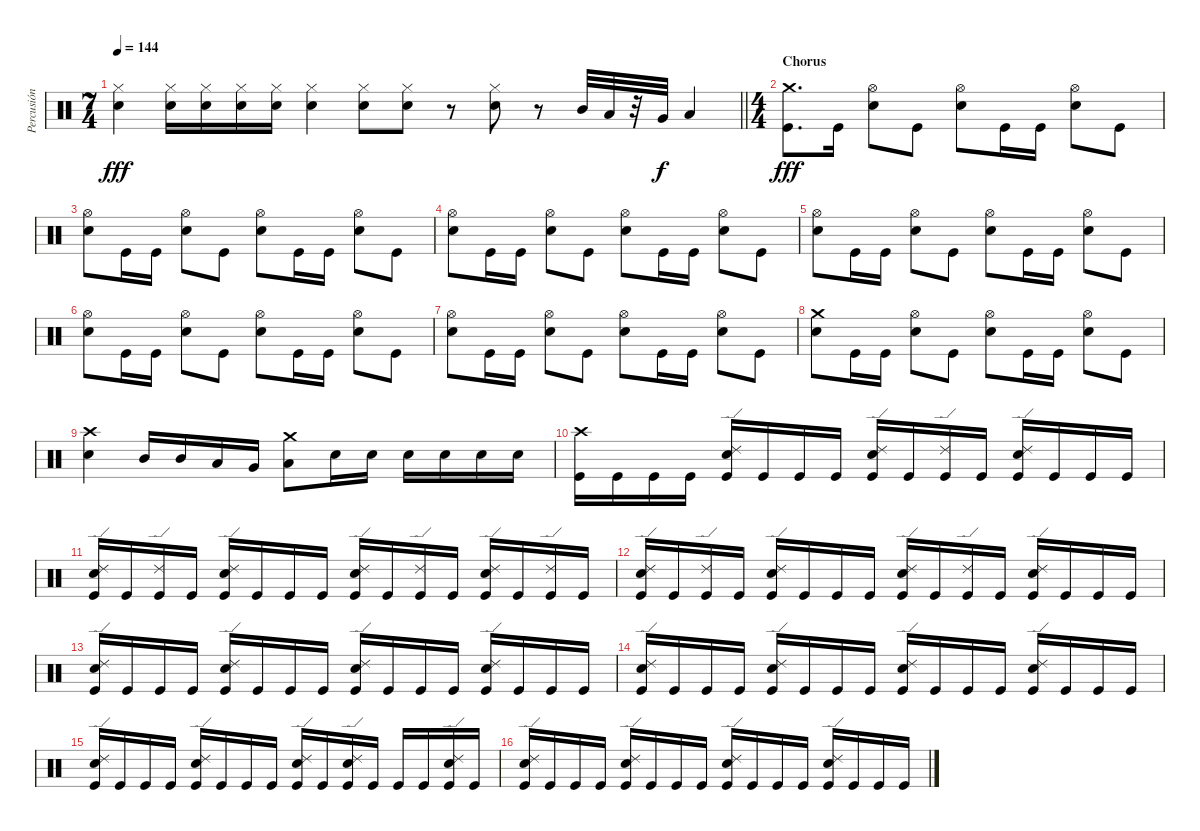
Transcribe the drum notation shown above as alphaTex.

\track ("Percusión" "Percusión") {instrument percussion}
\staff {score}
\articulation defaults
\ts (7 4)
\tempo 144
\clef neutral
\barLineRight lightlight
\ks c
("Hi-Hat (closed)" "Electric Snare (hit)").4{dy fff} ("Electric Snare (hit)" "Hi-Hat (closed)").16 ("Electric Snare (hit)" "Hi-Hat (closed)").16 ("Electric Snare (hit)" "Hi-Hat (closed)").16 ("Electric Snare (hit)" "Hi-Hat (closed)").16 ("Hi-Hat (closed)" "Electric Snare (hit)").4 ("Electric Snare (hit)" "Hi-Hat (closed)").8 ("Electric Snare (hit)" "Hi-Hat (closed)").8 r.8 ("Electric Snare (hit)" "Hi-Hat (closed)").8 r.8 "Mid Tom (hit)".32 "Low Tom (hit)".32 r.32 "Very Low Tom (hit)".32{dy f} "Low Tom (hit)".4 |
\ts (4 4)
\section ("" "Chorus")
("Crash medium (hit)" "Kick (hit)").8{d dy fff} "Kick (hit)".16 ("Hi-Hat (open)" "Electric Snare (hit)").8 "Kick (hit)".8 ("Hi-Hat (open)" "Electric Snare (hit)").8 "Kick (hit)".16 "Kick (hit)".16 ("Hi-Hat (open)" "Electric Snare (hit)").8 "Kick (hit)".8 |
("Hi-Hat (open)" "Electric Snare (hit)").8 "Kick (hit)".16 "Kick (hit)".16 ("Hi-Hat (open)" "Electric Snare (hit)").8 "Kick (hit)".8 ("Hi-Hat (open)" "Electric Snare (hit)").8 "Kick (hit)".16 "Kick (hit)".16 ("Hi-Hat (open)" "Electric Snare (hit)").8 "Kick (hit)".8 |
("Hi-Hat (open)" "Electric Snare (hit)").8 "Kick (hit)".16 "Kick (hit)".16 ("Hi-Hat (open)" "Electric Snare (hit)").8 "Kick (hit)".8 ("Hi-Hat (open)" "Electric Snare (hit)").8 "Kick (hit)".16 "Kick (hit)".16 ("Hi-Hat (open)" "Electric Snare (hit)").8 "Kick (hit)".8 |
("Hi-Hat (open)" "Electric Snare (hit)").8 "Kick (hit)".16 "Kick (hit)".16 ("Hi-Hat (open)" "Electric Snare (hit)").8 "Kick (hit)".8 ("Hi-Hat (open)" "Electric Snare (hit)").8 "Kick (hit)".16 "Kick (hit)".16 ("Hi-Hat (open)" "Electric Snare (hit)").8 "Kick (hit)".8 |
("Hi-Hat (open)" "Electric Snare (hit)").8 "Kick (hit)".16 "Kick (hit)".16 ("Hi-Hat (open)" "Electric Snare (hit)").8 "Kick (hit)".8 ("Hi-Hat (open)" "Electric Snare (hit)").8 "Kick (hit)".16 "Kick (hit)".16 ("Hi-Hat (open)" "Electric Snare (hit)").8 "Kick (hit)".8 |
("Hi-Hat (open)" "Electric Snare (hit)").8 "Kick (hit)".16 "Kick (hit)".16 ("Hi-Hat (open)" "Electric Snare (hit)").8 "Kick (hit)".8 ("Hi-Hat (open)" "Electric Snare (hit)").8 "Kick (hit)".16 "Kick (hit)".16 ("Hi-Hat (open)" "Electric Snare (hit)").8 "Kick (hit)".8 |
("Crash medium (hit)" "Electric Snare (hit)").8 "Kick (hit)".16 "Kick (hit)".16 ("Hi-Hat (open)" "Electric Snare (hit)").8 "Kick (hit)".8 ("Hi-Hat (open)" "Electric Snare (hit)").8 "Kick (hit)".16 "Kick (hit)".16 ("Hi-Hat (open)" "Electric Snare (hit)").8 "Kick (hit)".8 |
("Crash high (hit)" "Electric Snare (hit)").4 "Mid Tom (hit)".16 "Mid Tom (hit)".16 "Low Tom (hit)".16 "Very Low Tom (hit)".16 ("Crash medium (hit)" "Low Floor Tom (hit)").8 "Electric Snare (hit)".16 "Electric Snare (hit)".16 "Electric Snare (hit)".16 "Electric Snare (hit)".16 "Electric Snare (hit)".16 "Electric Snare (hit)".16 |
("Crash high (hit)" "Kick (hit)").16 "Kick (hit)".16 "Kick (hit)".16 "Kick (hit)".16 ("Electric Snare (hit)" "Ride (edge) 2" "Kick (hit)").16 "Kick (hit)".16 "Kick (hit)".16 "Kick (hit)".16 ("Ride (edge) 2" "Electric Snare (hit)" "Kick (hit)").16 "Kick (hit)".16 ("Ride (edge) 2" "Kick (hit)").16 "Kick (hit)".16 ("Electric Snare (hit)" "Ride (edge) 2" "Kick (hit)").16 "Kick (hit)".16 "Kick (hit)".16 "Kick (hit)".16 |
("Electric Snare (hit)" "Ride (edge) 2" "Kick (hit)").16 "Kick (hit)".16 ("Ride (edge) 2" "Kick (hit)").16 "Kick (hit)".16 ("Electric Snare (hit)" "Ride (edge) 2" "Kick (hit)").16 "Kick (hit)".16 "Kick (hit)".16 "Kick (hit)".16 ("Electric Snare (hit)" "Ride (edge) 2" "Kick (hit)").16 "Kick (hit)".16 ("Ride (edge) 2" "Kick (hit)").16 "Kick (hit)".16 ("Electric Snare (hit)" "Ride (edge) 2" "Kick (hit)").16 "Kick (hit)".16 ("Ride (edge) 2" "Kick (hit)").16 "Kick (hit)".16 |
("Electric Snare (hit)" "Ride (edge) 2" "Kick (hit)").16 "Kick (hit)".16 ("Ride (edge) 2" "Kick (hit)").16 "Kick (hit)".16 ("Electric Snare (hit)" "Ride (edge) 2" "Kick (hit)").16 "Kick (hit)".16 "Kick (hit)".16 "Kick (hit)".16 ("Ride (edge) 2" "Electric Snare (hit)" "Kick (hit)").16 "Kick (hit)".16 ("Ride (edge) 2" "Kick (hit)").16 "Kick (hit)".16 ("Electric Snare (hit)" "Ride (edge) 2" "Kick (hit)").16 "Kick (hit)".16 "Kick (hit)".16 "Kick (hit)".16 |
("Electric Snare (hit)" "Ride (edge) 2" "Kick (hit)").16 "Kick (hit)".16 "Kick (hit)".16 "Kick (hit)".16 ("Electric Snare (hit)" "Ride (edge) 2" "Kick (hit)").16 "Kick (hit)".16 "Kick (hit)".16 "Kick (hit)".16 ("Electric Snare (hit)" "Ride (edge) 2" "Kick (hit)").16 "Kick (hit)".16 "Kick (hit)".16 "Kick (hit)".16 ("Electric Snare (hit)" "Ride (edge) 2" "Kick (hit)").16 "Kick (hit)".16 "Kick (hit)".16 "Kick (hit)".16 |
("Electric Snare (hit)" "Ride (edge) 2" "Kick (hit)").16 "Kick (hit)".16 "Kick (hit)".16 "Kick (hit)".16 ("Electric Snare (hit)" "Ride (edge) 2" "Kick (hit)").16 "Kick (hit)".16 "Kick (hit)".16 "Kick (hit)".16 ("Electric Snare (hit)" "Ride (edge) 2" "Kick (hit)").16 "Kick (hit)".16 "Kick (hit)".16 "Kick (hit)".16 ("Electric Snare (hit)" "Ride (edge) 2" "Kick (hit)").16 "Kick (hit)".16 "Kick (hit)".16 "Kick (hit)".16 |
("Electric Snare (hit)" "Ride (edge) 2" "Kick (hit)").16 "Kick (hit)".16 "Kick (hit)".16 "Kick (hit)".16 ("Electric Snare (hit)" "Ride (edge) 2" "Kick (hit)").16 "Kick (hit)".16 "Kick (hit)".16 "Kick (hit)".16 ("Electric Snare (hit)" "Ride (edge) 2" "Kick (hit)").16 "Kick (hit)".16 ("Ride (edge) 2" "Electric Snare (hit)" "Kick (hit)").16 "Kick (hit)".16 "Kick (hit)".16 "Kick (hit)".16 ("Ride (edge) 2" "Electric Snare (hit)" "Kick (hit)").16 "Kick (hit)".16 |
("Electric Snare (hit)" "Ride (edge) 2" "Kick (hit)").16 "Kick (hit)".16 "Kick (hit)".16 "Kick (hit)".16 ("Electric Snare (hit)" "Ride (edge) 2" "Kick (hit)").16 "Kick (hit)".16 "Kick (hit)".16 "Kick (hit)".16 ("Electric Snare (hit)" "Ride (edge) 2" "Kick (hit)").16 "Kick (hit)".16 "Kick (hit)".16 "Kick (hit)".16 ("Electric Snare (hit)" "Ride (edge) 2" "Kick (hit)").16 "Kick (hit)".16 "Kick (hit)".16 "Kick (hit)".16
